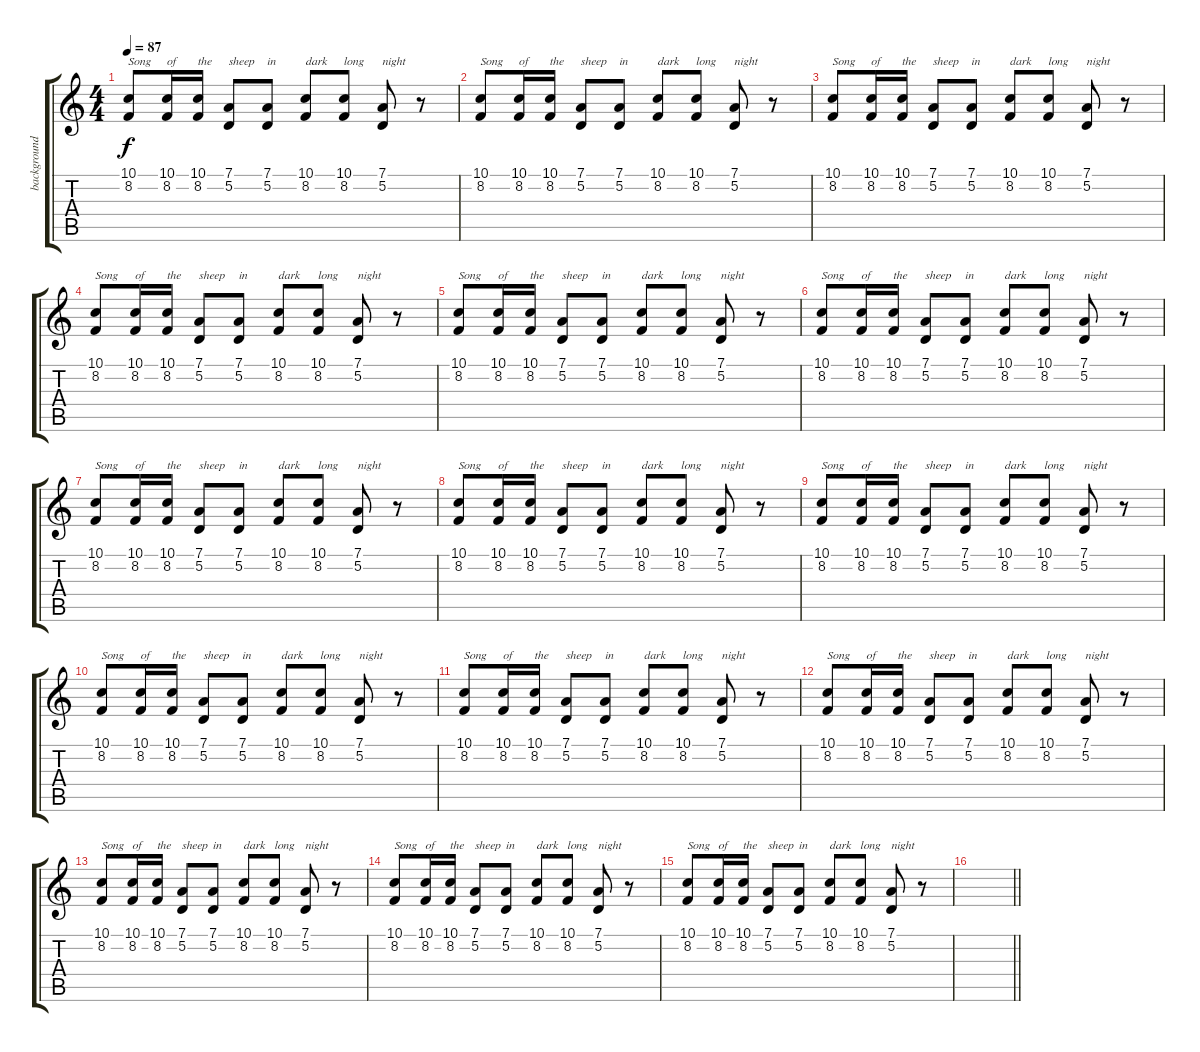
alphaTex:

\track ("background voice" "background") {instrument lead6voice}
\staff {score tabs}
\tuning (D4 A3 F3 C3 G2 D2) {hide}
\ts (4 4)
\tempo 87
\clef g2
\ks c
(10.1 8.2).8{txt "Song" dy f volume 11 instrument pad4choir} (10.1 8.2).16{txt "of"} (10.1 8.2).16{txt "the"} (7.1 5.2).8{txt "sheep"} (7.1 5.2).8{txt "in"} (10.1 8.2).8{txt "dark"} (10.1 8.2).8{txt "long"} (7.1 5.2).8{txt "night"} r.8 |
(10.1 8.2).8{txt "Song"} (10.1 8.2).16{txt "of"} (10.1 8.2).16{txt "the"} (7.1 5.2).8{txt "sheep"} (7.1 5.2).8{txt "in"} (10.1 8.2).8{txt "dark"} (10.1 8.2).8{txt "long"} (7.1 5.2).8{txt "night"} r.8 |
(10.1 8.2).8{txt "Song"} (10.1 8.2).16{txt "of"} (10.1 8.2).16{txt "the"} (7.1 5.2).8{txt "sheep"} (7.1 5.2).8{txt "in"} (10.1 8.2).8{txt "dark"} (10.1 8.2).8{txt "long"} (7.1 5.2).8{txt "night"} r.8 |
(10.1 8.2).8{txt "Song"} (10.1 8.2).16{txt "of"} (10.1 8.2).16{txt "the"} (7.1 5.2).8{txt "sheep"} (7.1 5.2).8{txt "in"} (10.1 8.2).8{txt "dark"} (10.1 8.2).8{txt "long"} (7.1 5.2).8{txt "night"} r.8 |
(10.1 8.2).8{txt "Song"} (10.1 8.2).16{txt "of"} (10.1 8.2).16{txt "the"} (7.1 5.2).8{txt "sheep"} (7.1 5.2).8{txt "in"} (10.1 8.2).8{txt "dark"} (10.1 8.2).8{txt "long"} (7.1 5.2).8{txt "night"} r.8 |
(10.1 8.2).8{txt "Song"} (10.1 8.2).16{txt "of"} (10.1 8.2).16{txt "the"} (7.1 5.2).8{txt "sheep"} (7.1 5.2).8{txt "in"} (10.1 8.2).8{txt "dark"} (10.1 8.2).8{txt "long"} (7.1 5.2).8{txt "night"} r.8 |
(10.1 8.2).8{txt "Song"} (10.1 8.2).16{txt "of"} (10.1 8.2).16{txt "the"} (7.1 5.2).8{txt "sheep"} (7.1 5.2).8{txt "in"} (10.1 8.2).8{txt "dark"} (10.1 8.2).8{txt "long"} (7.1 5.2).8{txt "night"} r.8 |
(10.1 8.2).8{txt "Song"} (10.1 8.2).16{txt "of"} (10.1 8.2).16{txt "the"} (7.1 5.2).8{txt "sheep"} (7.1 5.2).8{txt "in"} (10.1 8.2).8{txt "dark"} (10.1 8.2).8{txt "long"} (7.1 5.2).8{txt "night"} r.8 |
(10.1 8.2).8{txt "Song"} (10.1 8.2).16{txt "of"} (10.1 8.2).16{txt "the"} (7.1 5.2).8{txt "sheep"} (7.1 5.2).8{txt "in"} (10.1 8.2).8{txt "dark"} (10.1 8.2).8{txt "long"} (7.1 5.2).8{txt "night"} r.8 |
(10.1 8.2).8{txt "Song"} (10.1 8.2).16{txt "of"} (10.1 8.2).16{txt "the"} (7.1 5.2).8{txt "sheep"} (7.1 5.2).8{txt "in"} (10.1 8.2).8{txt "dark"} (10.1 8.2).8{txt "long"} (7.1 5.2).8{txt "night"} r.8 |
(10.1 8.2).8{txt "Song"} (10.1 8.2).16{txt "of"} (10.1 8.2).16{txt "the"} (7.1 5.2).8{txt "sheep"} (7.1 5.2).8{txt "in"} (10.1 8.2).8{txt "dark"} (10.1 8.2).8{txt "long"} (7.1 5.2).8{txt "night"} r.8 |
(10.1 8.2).8{txt "Song"} (10.1 8.2).16{txt "of"} (10.1 8.2).16{txt "the"} (7.1 5.2).8{txt "sheep"} (7.1 5.2).8{txt "in"} (10.1 8.2).8{txt "dark"} (10.1 8.2).8{txt "long"} (7.1 5.2).8{txt "night"} r.8 |
(10.1 8.2).8{txt "Song"} (10.1 8.2).16{txt "of"} (10.1 8.2).16{txt "the"} (7.1 5.2).8{txt "sheep"} (7.1 5.2).8{txt "in"} (10.1 8.2).8{txt "dark"} (10.1 8.2).8{txt "long"} (7.1 5.2).8{txt "night"} r.8 |
(10.1 8.2).8{txt "Song"} (10.1 8.2).16{txt "of"} (10.1 8.2).16{txt "the"} (7.1 5.2).8{txt "sheep"} (7.1 5.2).8{txt "in"} (10.1 8.2).8{txt "dark"} (10.1 8.2).8{txt "long"} (7.1 5.2).8{txt "night"} r.8 |
(10.1 8.2).8{txt "Song"} (10.1 8.2).16{txt "of"} (10.1 8.2).16{txt "the"} (7.1 5.2).8{txt "sheep"} (7.1 5.2).8{txt "in"} (10.1 8.2).8{txt "dark"} (10.1 8.2).8{txt "long"} (7.1 5.2).8{txt "night"} r.8 |
\barLineRight lightlight
